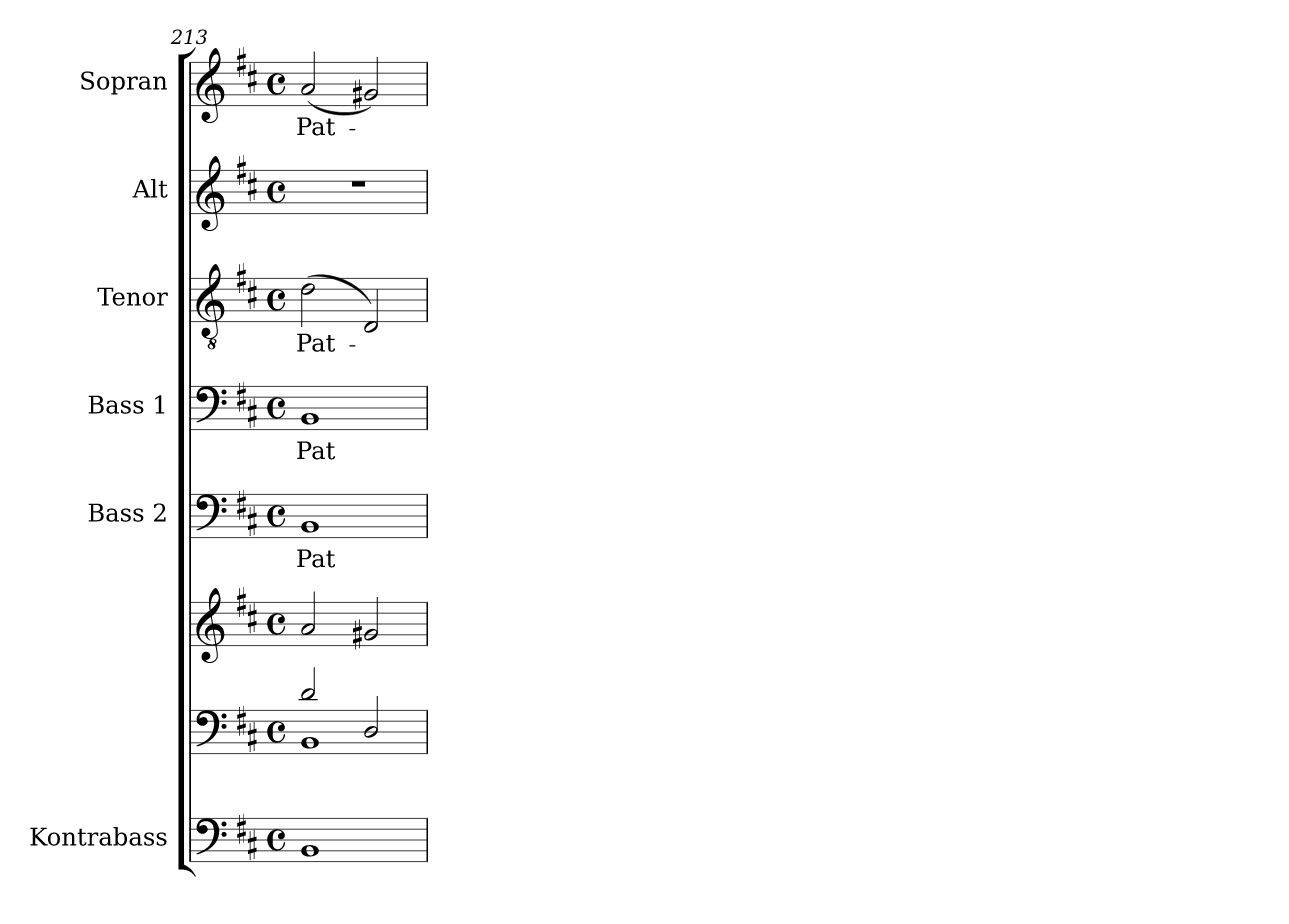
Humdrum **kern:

**kern	**kern	**kern	**kern	**text	**kern	**text	**kern	**text	**kern	**kern	**text
*part7	*part6	*part6	*part5	*part5	*part4	*part4	*part3	*part3	*part2	*part1	*part1
*staff8	*staff7	*staff6	*staff5	*staff5	*staff4	*staff4	*staff3	*staff3	*staff2	*staff1	*staff1
*I"Kontrabass	*	*	*I"Bass 2	*	*I"Bass 1	*	*I"Tenor	*	*I"Alt	*I"Sopran	*
*I'Kb.	*	*	*I'B. 2	*	*I'B. 1	*	*I'T.	*	*I'A.	*I'S.	*
!!LO:LB:g=z
*clefF4	*clefF4	*clefG2	*clefF4	*	*clefF4	*	*clefGv2	*	*clefG2	*clefG2	*
*ITrd7c12	*	*	*	*	*	*	*	*	*	*	*
*k[f#c#]	*k[f#c#]	*k[f#c#]	*k[f#c#]	*	*k[f#c#]	*	*k[f#c#]	*	*k[f#c#]	*k[f#c#]	*
*D:	*D:	*D:	*D:	*	*D:	*	*D:	*	*D:	*D:	*
*M4/4	*M4/4	*M4/4	*M4/4	*	*M4/4	*	*M4/4	*	*M4/4	*M4/4	*
*met(c)	*met(c)	*met(c)	*met(c)	*	*met(c)	*	*met(c)	*	*met(c)	*met(c)	*
=213	=213	=213	=213	=213	=213	=213	=213	=213	=213	=213	=213
*	*^	*	*	*	*	*	*	*	*	*	*
!	!	!	!	!	!LO:LY:b	!	!LO:LY:b	!	!LO:LY:b	!	!	!LO:LY:b
1BBB	2d/	1BB	2a/	1BB	Pat-	1BB	Pat-	(>2d\	Pat-	1r	(<2a/	Pat-
.	2D/	.	2g#X/	.	.	.	.	2D/)	.	.	2g#X/)	.
*	*v	*v	*	*	*	*	*	*	*	*	*	*
=	=	=	=	=	=	=	=	=	=	=	=
*-	*-	*-	*-	*-	*-	*-	*-	*-	*-	*-	*-
